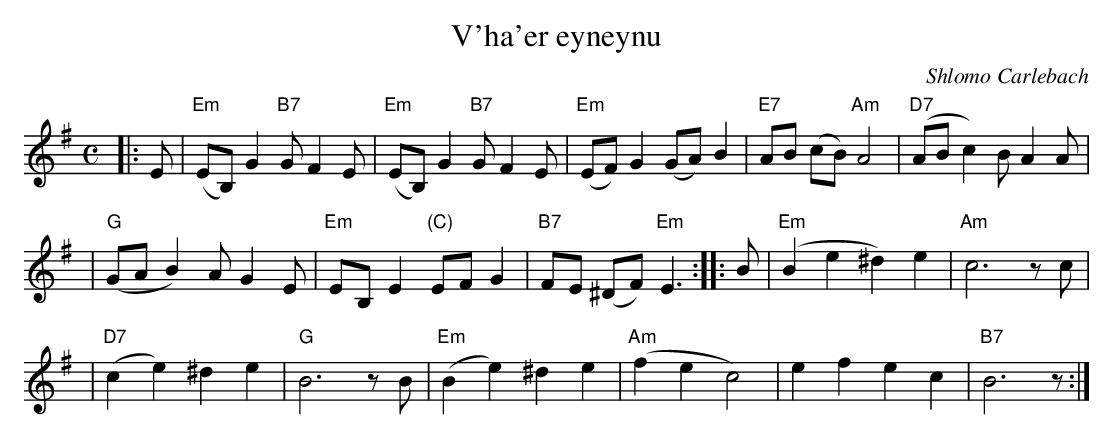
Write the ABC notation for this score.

X:1
T: V'ha'er eyneynu
C: Shlomo Carlebach
M: C
L: 1/8
K: Em
|:   E \
| "Em"(EB,) G2 "B7"G F2 E \
| "Em"(EB,) G2 "B7"G F2 E \
| "Em"(EF) G2 (GA) B2 \
| "E7"AB (cB) "Am"A4 \
| "D7"(AB c2) BA2 A |
| "G"(GA B2) AG2 E \
| "Em"EB, E2 "(C)"EF G2 \
| "B7"FE (^DF) "Em"E3 \
:: B \
| "Em"(B2 e2 ^d2) e2 \
| "Am"c6 zc |
| "D7"(c2 e2) ^d2 e2 \
| "G"B6 zB \
| "Em"(B2 e2) ^d2 e2 \
| "Am"(f2 e2 c4) \
| e2 f2 e2 c2 \
| "B7"B6  z :|
